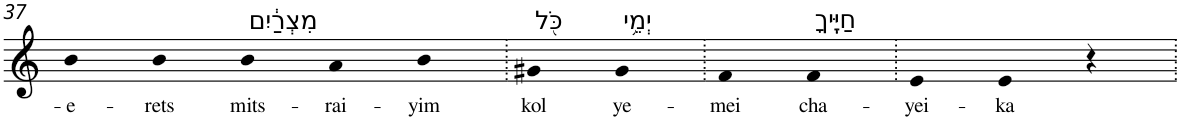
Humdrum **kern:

**kern	**text
*part1	*part1
*staff1	*staff1
*I"Piano	*
*I'Pno	*
!!LO:PB:g=z
*clefG2	*
*k[]	*
=37	=37
!	!LO:LY:b
4b	-e-
!	!LO:LY:b
4b	-rets
!LO:TX:a:t=מִצְרַ֔יִם	!
!	!LO:LY:b
4b	mits-
!	!LO:LY:b
4a	-rai-
!	!LO:LY:b
4b	-yim
=38.	=38.
!LO:TX:a:t=כֹּ֖ל	!
!	!LO:LY:b
4g#X	kol
!LO:TX:a:t=יְמֵ֥י	!
!	!LO:LY:b
4g#	ye-
=39.	=39.
!	!LO:LY:b
4f	-mei
!LO:TX:a:t=חַיֶּֽיךָ	!
!	!LO:LY:b
4f	cha-
=40.	=40.
!	!LO:LY:b
4e	-yei-
!	!LO:LY:b
4e	-ka
4r	.
=.	=.
*-	*-
